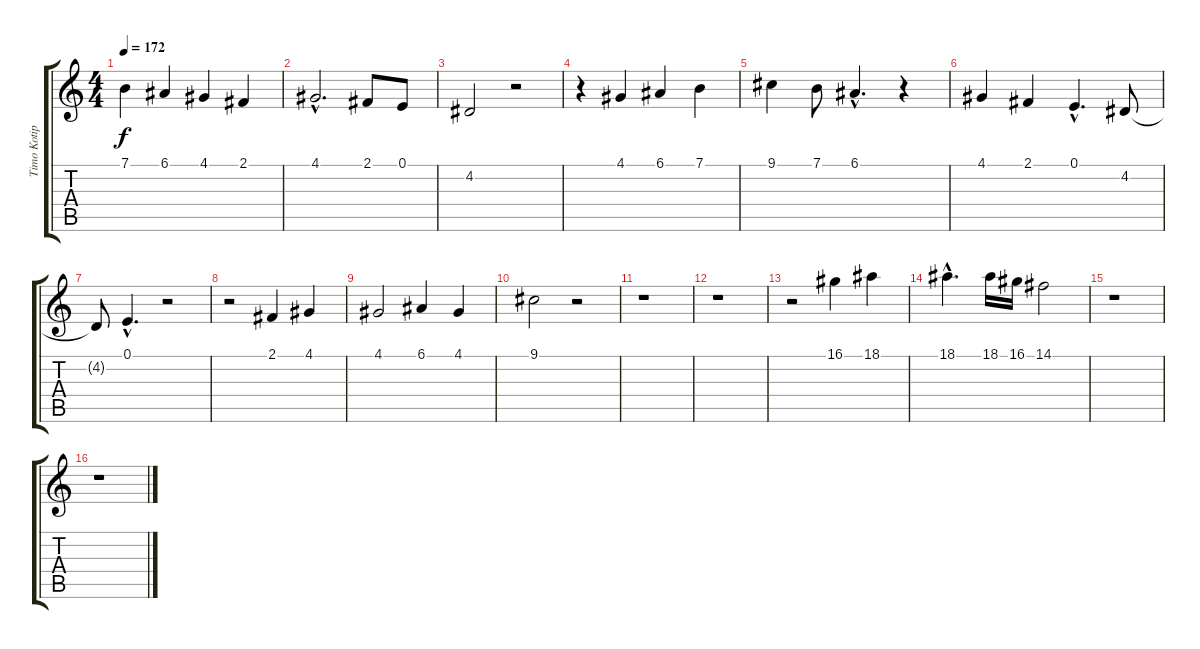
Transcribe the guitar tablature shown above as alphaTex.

\track ("Timo Kotipelto" "Timo Kotip") {instrument lead3calliope}
\staff {score tabs}
\tuning (E4 B3 G3 D3 A2 E2) {hide}
\ts (4 4)
\tempo 172
\clef g2
\ks c
7.1{t}.4{dy f} 6.1.4 4.1.4 2.1.4 |
4.1{hac}.2{d} 2.1.8 0.1.8 |
4.2.2 r.2 |
r.4 4.1.4 6.1.4 7.1.4 |
9.1.4 7.1.8 6.1{hac}.4{d} r.4 |
4.1.4 2.1.4 0.1{hac}.4{d} 4.2.8 |
4.2{t}.8 0.1{hac}.4{d} r.2 |
r.2 2.1.4 4.1.4 |
4.1.2 6.1.4 4.1.4 |
9.1.2 r.2 |
r.1 |
r.1 |
r.2 16.1.4 18.1.4 |
18.1{hac}.4{d} 18.1.16 16.1.16 14.1.2 |
r.1 |
r.1
